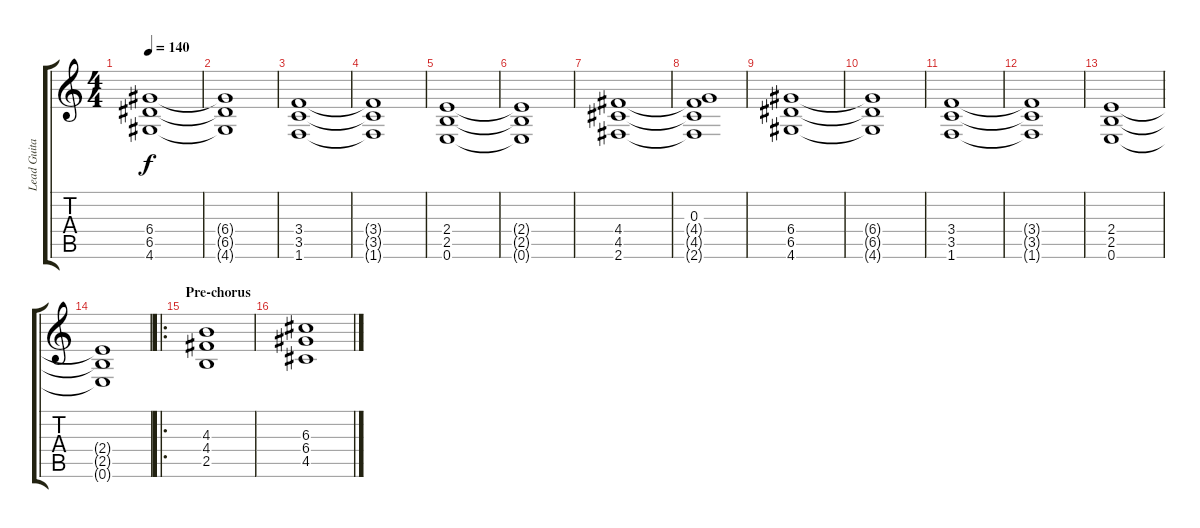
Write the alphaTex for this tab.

\track ("Lead Guitar" "Lead Guita") {instrument distortionguitar}
\staff {score tabs}
\tuning (E4 B3 G3 D3 A2 E2) {hide}
\ts (4 4)
\tempo 140
\clef g2
\ks c
(6.4 6.5 4.6).1{dy f} |
(6.4{t} 6.5{t} 4.6{t}).1 |
(3.4 3.5 1.6).1 |
(3.4{t} 3.5{t} 1.6{t}).1 |
(2.4 2.5 0.6).1 |
(2.4{t} 2.5{t} 0.6{t}).1 |
(4.4 4.5 2.6).1 |
(0.3 4.4{t} 4.5{t} 2.6{t}).1 |
(6.4 6.5 4.6).1 |
(6.4{t} 6.5{t} 4.6{t}).1 |
(3.4 3.5 1.6).1 |
(3.4{t} 3.5{t} 1.6{t}).1 |
(2.4 2.5 0.6).1 |
(2.4{t} 2.5{t} 0.6{t}).1 |
\ro
\section ("" "Pre-chorus")
(4.3 4.4 2.5).1 |
(6.3 6.4 4.5).1
